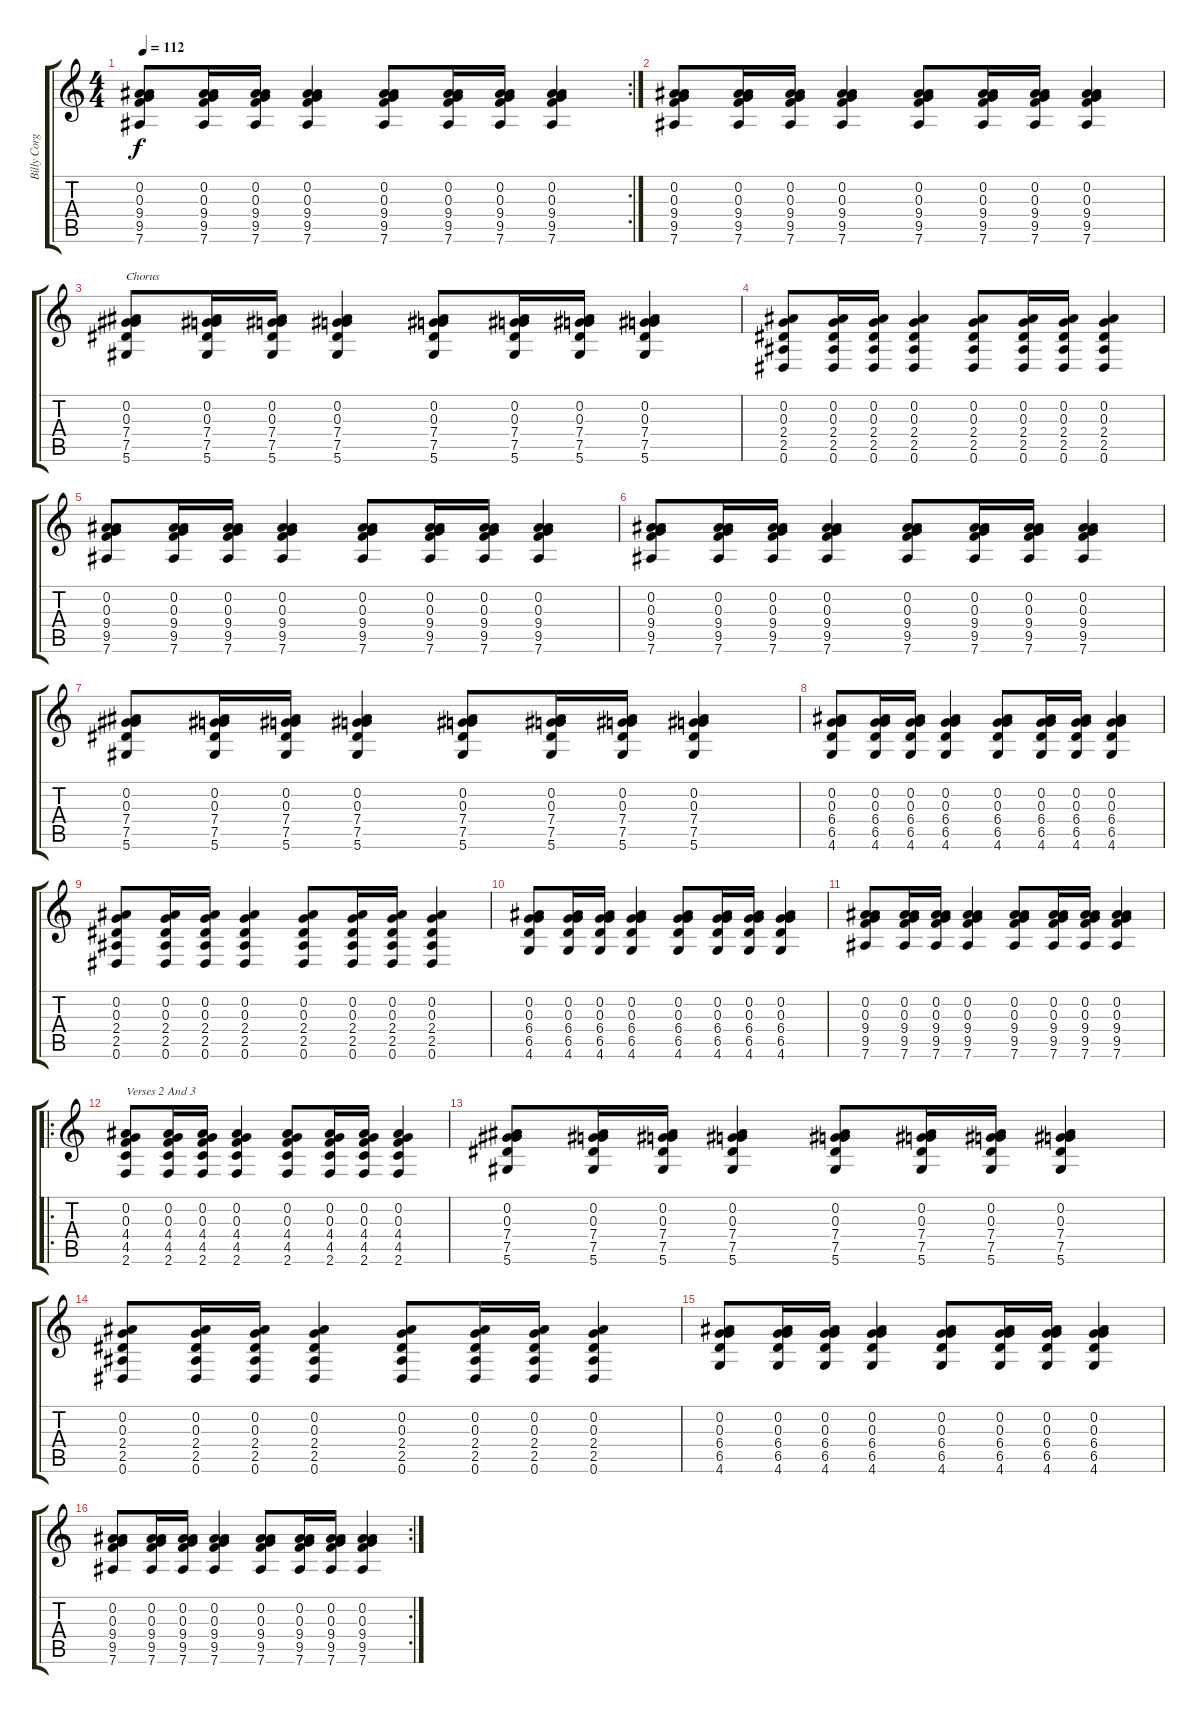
\track ("Billy Corgan" "Billy Corg") {instrument acousticguitarsteel}
\staff {score tabs}
\tuning (Eb4 Bb3 G3 Db3 Ab2 Eb2) {hide}
\rc 2
\ts (4 4)
\tempo 112
\clef g2
\ks c
(0.2 0.3 9.4 9.5 7.6).8{dy f} (0.2 0.3 9.4 9.5 7.6).16 (0.2 0.3 9.4 9.5 7.6).16 (0.2 0.3 9.4 9.5 7.6).4 (0.2 0.3 9.4 9.5 7.6).8 (0.2 0.3 9.4 9.5 7.6).16 (0.2 0.3 9.4 9.5 7.6).16 (0.2 0.3 9.4 9.5 7.6).4 |
(0.2 0.3 9.4 9.5 7.6).8 (0.2 0.3 9.4 9.5 7.6).16 (0.2 0.3 9.4 9.5 7.6).16 (0.2 0.3 9.4 9.5 7.6).4 (0.2 0.3 9.4 9.5 7.6).8 (0.2 0.3 9.4 9.5 7.6).16 (0.2 0.3 9.4 9.5 7.6).16 (0.2 0.3 9.4 9.5 7.6).4 |
(0.2 0.3 7.4 7.5 5.6).8{txt "Chorus"} (0.2 0.3 7.4 7.5 5.6).16 (0.2 0.3 7.4 7.5 5.6).16 (0.2 0.3 7.4 7.5 5.6).4 (0.2 0.3 7.4 7.5 5.6).8 (0.2 0.3 7.4 7.5 5.6).16 (0.2 0.3 7.4 7.5 5.6).16 (0.2 0.3 7.4 7.5 5.6).4 |
(0.2 0.3 2.4 2.5 0.6).8 (0.2 0.3 2.4 2.5 0.6).16 (0.2 0.3 2.4 2.5 0.6).16 (0.2 0.3 2.4 2.5 0.6).4 (0.2 0.3 2.4 2.5 0.6).8 (0.2 0.3 2.4 2.5 0.6).16 (0.2 0.3 2.4 2.5 0.6).16 (0.2 0.3 2.4 2.5 0.6).4 |
(0.2 0.3 9.4 9.5 7.6).8 (0.2 0.3 9.4 9.5 7.6).16 (0.2 0.3 9.4 9.5 7.6).16 (0.2 0.3 9.4 9.5 7.6).4 (0.2 0.3 9.4 9.5 7.6).8 (0.2 0.3 9.4 9.5 7.6).16 (0.2 0.3 9.4 9.5 7.6).16 (0.2 0.3 9.4 9.5 7.6).4 |
(0.2 0.3 9.4 9.5 7.6).8 (0.2 0.3 9.4 9.5 7.6).16 (0.2 0.3 9.4 9.5 7.6).16 (0.2 0.3 9.4 9.5 7.6).4 (0.2 0.3 9.4 9.5 7.6).8 (0.2 0.3 9.4 9.5 7.6).16 (0.2 0.3 9.4 9.5 7.6).16 (0.2 0.3 9.4 9.5 7.6).4 |
(0.2 0.3 7.4 7.5 5.6).8 (0.2 0.3 7.4 7.5 5.6).16 (0.2 0.3 7.4 7.5 5.6).16 (0.2 0.3 7.4 7.5 5.6).4 (0.2 0.3 7.4 7.5 5.6).8 (0.2 0.3 7.4 7.5 5.6).16 (0.2 0.3 7.4 7.5 5.6).16 (0.2 0.3 7.4 7.5 5.6).4 |
(0.2 0.3 6.4 6.5 4.6).8 (0.2 0.3 6.4 6.5 4.6).16 (0.2 0.3 6.4 6.5 4.6).16 (0.2 0.3 6.4 6.5 4.6).4 (0.2 0.3 6.4 6.5 4.6).8 (0.2 0.3 6.4 6.5 4.6).16 (0.2 0.3 6.4 6.5 4.6).16 (0.2 0.3 6.4 6.5 4.6).4 |
(0.2 0.3 2.4 2.5 0.6).8 (0.2 0.3 2.4 2.5 0.6).16 (0.2 0.3 2.4 2.5 0.6).16 (0.2 0.3 2.4 2.5 0.6).4 (0.2 0.3 2.4 2.5 0.6).8 (0.2 0.3 2.4 2.5 0.6).16 (0.2 0.3 2.4 2.5 0.6).16 (0.2 0.3 2.4 2.5 0.6).4 |
(0.2 0.3 6.4 6.5 4.6).8 (0.2 0.3 6.4 6.5 4.6).16 (0.2 0.3 6.4 6.5 4.6).16 (0.2 0.3 6.4 6.5 4.6).4 (0.2 0.3 6.4 6.5 4.6).8 (0.2 0.3 6.4 6.5 4.6).16 (0.2 0.3 6.4 6.5 4.6).16 (0.2 0.3 6.4 6.5 4.6).4 |
(0.2 0.3 9.4 9.5 7.6).8 (0.2 0.3 9.4 9.5 7.6).16 (0.2 0.3 9.4 9.5 7.6).16 (0.2 0.3 9.4 9.5 7.6).4 (0.2 0.3 9.4 9.5 7.6).8 (0.2 0.3 9.4 9.5 7.6).16 (0.2 0.3 9.4 9.5 7.6).16 (0.2 0.3 9.4 9.5 7.6).4 |
\ro
(0.2 0.3 4.4 4.5 2.6).8{txt "Verses 2 And 3"} (0.2 0.3 4.4 4.5 2.6).16 (0.2 0.3 4.4 4.5 2.6).16 (0.2 0.3 4.4 4.5 2.6).4 (0.2 0.3 4.4 4.5 2.6).8 (0.2 0.3 4.4 4.5 2.6).16 (0.2 0.3 4.4 4.5 2.6).16 (0.2 0.3 4.4 4.5 2.6).4 |
(0.2 0.3 7.4 7.5 5.6).8 (0.2 0.3 7.4 7.5 5.6).16 (0.2 0.3 7.4 7.5 5.6).16 (0.2 0.3 7.4 7.5 5.6).4 (0.2 0.3 7.4 7.5 5.6).8 (0.2 0.3 7.4 7.5 5.6).16 (0.2 0.3 7.4 7.5 5.6).16 (0.2 0.3 7.4 7.5 5.6).4 |
(0.2 0.3 2.4 2.5 0.6).8 (0.2 0.3 2.4 2.5 0.6).16 (0.2 0.3 2.4 2.5 0.6).16 (0.2 0.3 2.4 2.5 0.6).4 (0.2 0.3 2.4 2.5 0.6).8 (0.2 0.3 2.4 2.5 0.6).16 (0.2 0.3 2.4 2.5 0.6).16 (0.2 0.3 2.4 2.5 0.6).4 |
(0.2 0.3 6.4 6.5 4.6).8 (0.2 0.3 6.4 6.5 4.6).16 (0.2 0.3 6.4 6.5 4.6).16 (0.2 0.3 6.4 6.5 4.6).4 (0.2 0.3 6.4 6.5 4.6).8 (0.2 0.3 6.4 6.5 4.6).16 (0.2 0.3 6.4 6.5 4.6).16 (0.2 0.3 6.4 6.5 4.6).4 |
\rc 2
(0.2 0.3 9.4 9.5 7.6).8 (0.2 0.3 9.4 9.5 7.6).16 (0.2 0.3 9.4 9.5 7.6).16 (0.2 0.3 9.4 9.5 7.6).4 (0.2 0.3 9.4 9.5 7.6).8 (0.2 0.3 9.4 9.5 7.6).16 (0.2 0.3 9.4 9.5 7.6).16 (0.2 0.3 9.4 9.5 7.6).4
